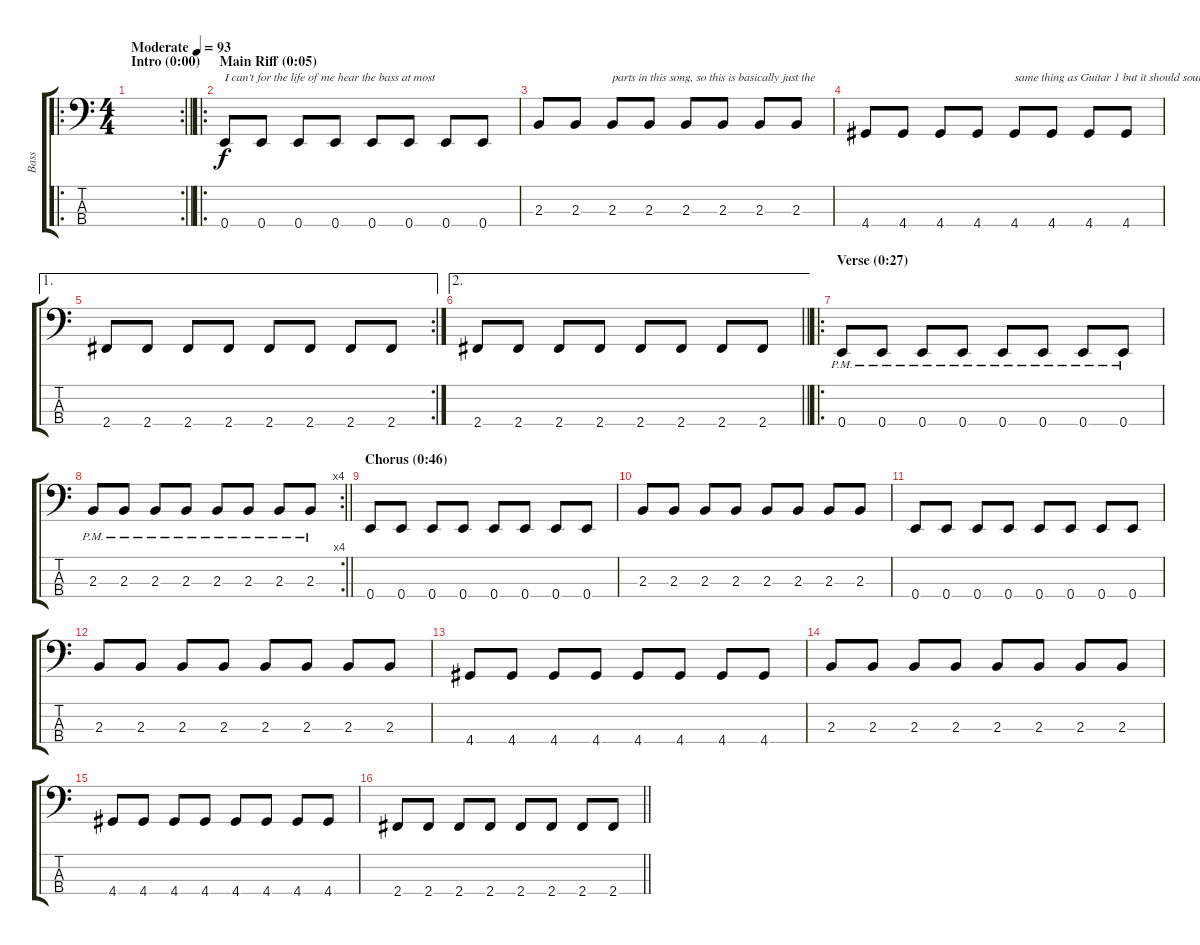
\track ("Bass" "Bass") {instrument electricbassfinger}
\staff {score tabs}
\tuning (G2 D2 A1 E1) {hide}
\ro
\rc 2
\ts (4 4)
\section ("" "Intro (0:00)")
\tempo (93 "Moderate")
\clef f4
\barLineRight lightlight
\ks c
|
\ro
\section ("" "Main Riff (0:05)")
0.4.8{txt "I can't for the life of me hear the bass at most"} 0.4.8 0.4.8 0.4.8 0.4.8 0.4.8 0.4.8 0.4.8 |
2.3.8 2.3.8 2.3.8{txt "parts in this song, so this is basically just the"} 2.3.8 2.3.8 2.3.8 2.3.8 2.3.8 |
4.4.8 4.4.8 4.4.8 4.4.8 4.4.8{txt "same thing as Guitar 1 but it should sound ok."} 4.4.8 4.4.8 4.4.8 |
\ae 1
\rc 2
2.4.8 2.4.8 2.4.8 2.4.8 2.4.8 2.4.8 2.4.8 2.4.8 |
\ae 2
\barLineRight lightlight
2.4.8 2.4.8 2.4.8 2.4.8 2.4.8 2.4.8 2.4.8 2.4.8 |
\ro
\section ("" "Verse (0:27)")
0.4{pm}.8 0.4{pm}.8 0.4{pm}.8 0.4{pm}.8 0.4{pm}.8 0.4{pm}.8 0.4{pm}.8 0.4{pm}.8 |
\rc 4
\barLineRight lightlight
2.3{pm}.8 2.3{pm}.8 2.3{pm}.8 2.3{pm}.8 2.3{pm}.8 2.3{pm}.8 2.3{pm}.8 2.3{pm}.8 |
\section ("" "Chorus (0:46)")
0.4.8 0.4.8 0.4.8 0.4.8 0.4.8 0.4.8 0.4.8 0.4.8 |
2.3.8 2.3.8 2.3.8 2.3.8 2.3.8 2.3.8 2.3.8 2.3.8 |
0.4.8 0.4.8 0.4.8 0.4.8 0.4.8 0.4.8 0.4.8 0.4.8 |
2.3.8 2.3.8 2.3.8 2.3.8 2.3.8 2.3.8 2.3.8 2.3.8 |
4.4.8 4.4.8 4.4.8 4.4.8 4.4.8 4.4.8 4.4.8 4.4.8 |
2.3.8 2.3.8 2.3.8 2.3.8 2.3.8 2.3.8 2.3.8 2.3.8 |
4.4.8 4.4.8 4.4.8 4.4.8 4.4.8 4.4.8 4.4.8 4.4.8 |
\barLineRight lightlight
2.4.8 2.4.8 2.4.8 2.4.8 2.4.8 2.4.8 2.4.8 2.4.8
